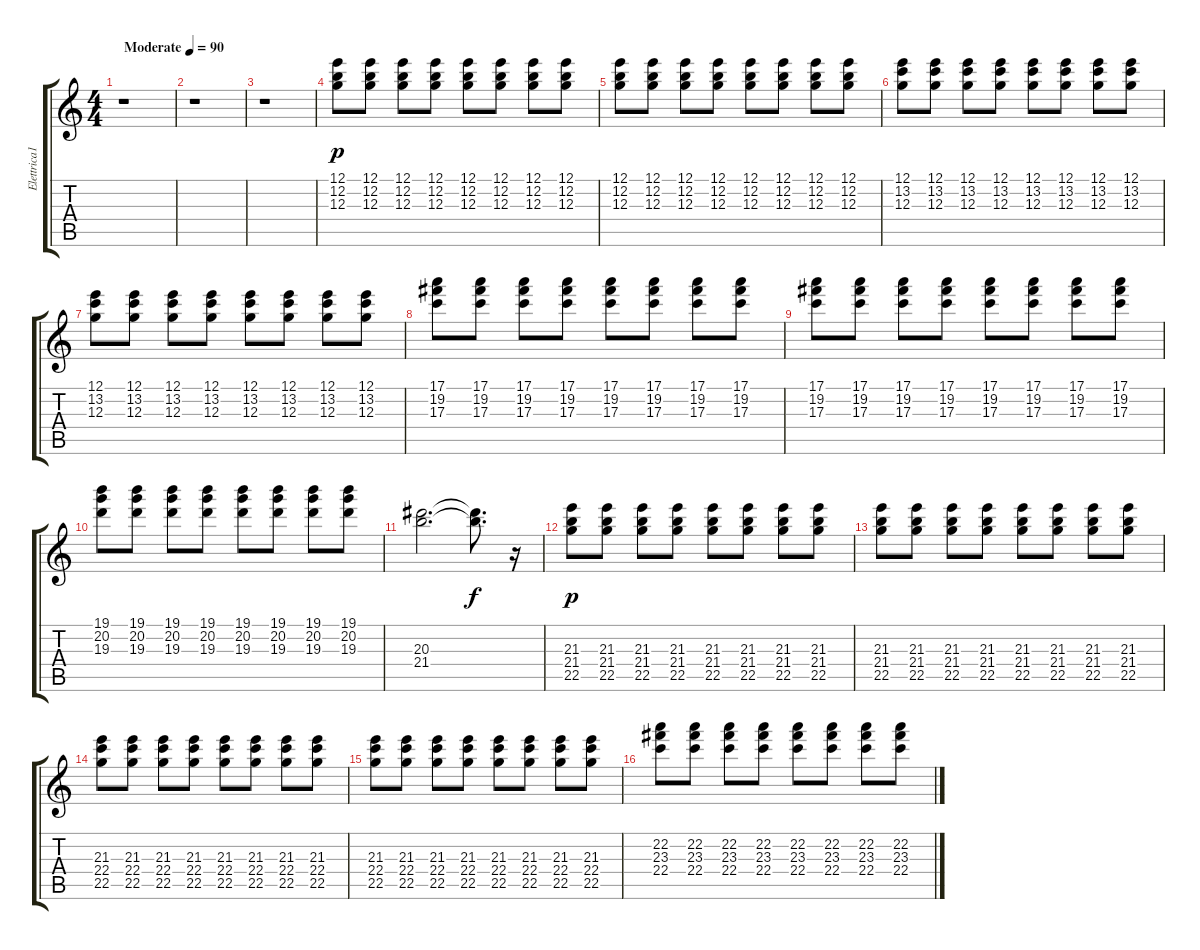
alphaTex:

\track ("Elettrica1" "Elettrica1") {instrument electricguitarjazz}
\staff {score tabs}
\tuning (E4 B3 G3 D3 A2 E2) {hide}
\ts (4 4)
\tempo (90 "Moderate")
\clef g2
\ks c
r.1{dy p instrument electricguitarjazz} |
r.1 |
r.1 |
(12.1 12.2 12.3).8 (12.1 12.2 12.3).8 (12.1 12.2 12.3).8 (12.1 12.2 12.3).8 (12.1 12.2 12.3).8 (12.1 12.2 12.3).8 (12.1 12.2 12.3).8 (12.1 12.2 12.3).8 |
(12.1 12.2 12.3).8 (12.1 12.2 12.3).8 (12.1 12.2 12.3).8 (12.1 12.2 12.3).8 (12.1 12.2 12.3).8 (12.1 12.2 12.3).8 (12.1 12.2 12.3).8 (12.1 12.2 12.3).8 |
(12.1 13.2 12.3).8 (12.1 13.2 12.3).8 (12.1 13.2 12.3).8 (12.1 13.2 12.3).8 (12.1 13.2 12.3).8 (12.1 13.2 12.3).8 (12.1 13.2 12.3).8 (12.1 13.2 12.3).8 |
(12.1 13.2 12.3).8 (12.1 13.2 12.3).8 (12.1 13.2 12.3).8 (12.1 13.2 12.3).8 (12.1 13.2 12.3).8 (12.1 13.2 12.3).8 (12.1 13.2 12.3).8 (12.1 13.2 12.3).8 |
(17.1 19.2 17.3).8 (17.1 19.2 17.3).8 (17.1 19.2 17.3).8 (17.1 19.2 17.3).8 (17.1 19.2 17.3).8 (17.1 19.2 17.3).8 (17.1 19.2 17.3).8 (17.1 19.2 17.3).8 |
(17.1 19.2 17.3).8 (17.1 19.2 17.3).8 (17.1 19.2 17.3).8 (17.1 19.2 17.3).8 (17.1 19.2 17.3).8 (17.1 19.2 17.3).8 (17.1 19.2 17.3).8 (17.1 19.2 17.3).8 |
(19.1 20.2 19.3).8 (19.1 20.2 19.3).8 (19.1 20.2 19.3).8 (19.1 20.2 19.3).8 (19.1 20.2 19.3).8 (19.1 20.2 19.3).8 (19.1 20.2 19.3).8 (19.1 20.2 19.3).8 |
(20.3 21.4).2{d} (20.3{t} 21.4{t}).8{d dy f} r.16 |
(21.3 21.4 22.5).8{dy p} (21.3 21.4 22.5).8 (21.3 21.4 22.5).8 (21.3 21.4 22.5).8 (21.3 21.4 22.5).8 (21.3 21.4 22.5).8 (21.3 21.4 22.5).8 (21.3 21.4 22.5).8 |
(21.3 21.4 22.5).8 (21.3 21.4 22.5).8 (21.3 21.4 22.5).8 (21.3 21.4 22.5).8 (21.3 21.4 22.5).8 (21.3 21.4 22.5).8 (21.3 21.4 22.5).8 (21.3 21.4 22.5).8 |
(21.3 22.4 22.5).8 (21.3 22.4 22.5).8 (21.3 22.4 22.5).8 (21.3 22.4 22.5).8 (21.3 22.4 22.5).8 (21.3 22.4 22.5).8 (21.3 22.4 22.5).8 (21.3 22.4 22.5).8 |
(21.3 22.4 22.5).8 (21.3 22.4 22.5).8 (21.3 22.4 22.5).8 (21.3 22.4 22.5).8 (21.3 22.4 22.5).8 (21.3 22.4 22.5).8 (21.3 22.4 22.5).8 (21.3 22.4 22.5).8 |
(22.2 23.3 22.4).8 (22.2 23.3 22.4).8 (22.2 23.3 22.4).8 (22.2 23.3 22.4).8 (22.2 23.3 22.4).8 (22.2 23.3 22.4).8 (22.2 23.3 22.4).8 (22.2 23.3 22.4).8
